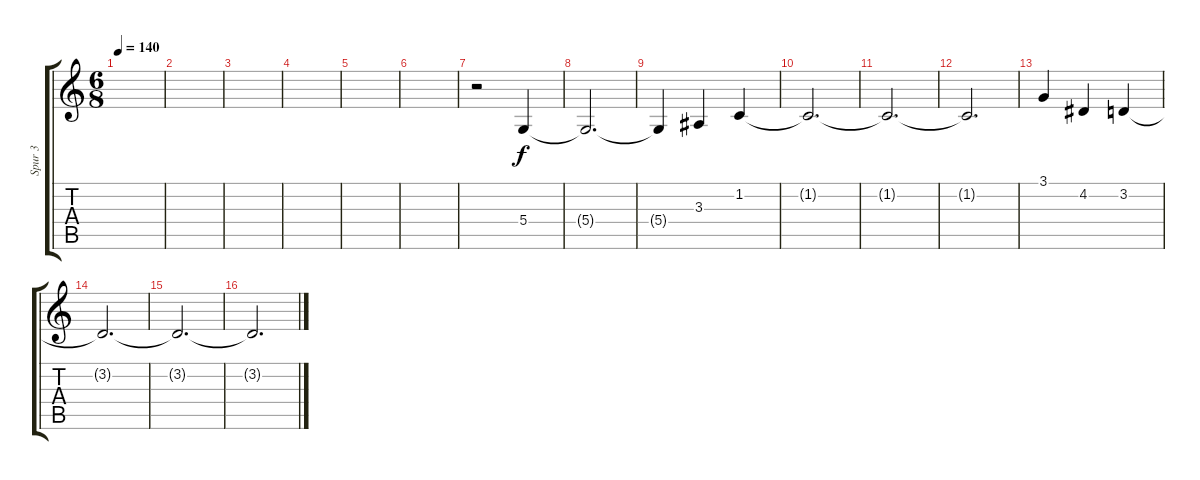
\track ("Spur 3" "Spur 3") {instrument viola}
\staff {score tabs}
\tuning (E4 B3 G3 D3 A2 E2) {hide}
\ts (6 8)
\tempo 140
\clef g2
\ks c
|
|
|
|
|
|
r.2 5.4.4 |
5.4{t}.2{d} |
5.4{t}.4 3.3.4 1.2.4 |
1.2{t}.2{d} |
1.2{t}.2{d} |
1.2{t}.2{d} |
3.1.4 4.2.4 3.2.4 |
3.2{t}.2{d} |
3.2{t}.2{d} |
3.2{t}.2{d}
